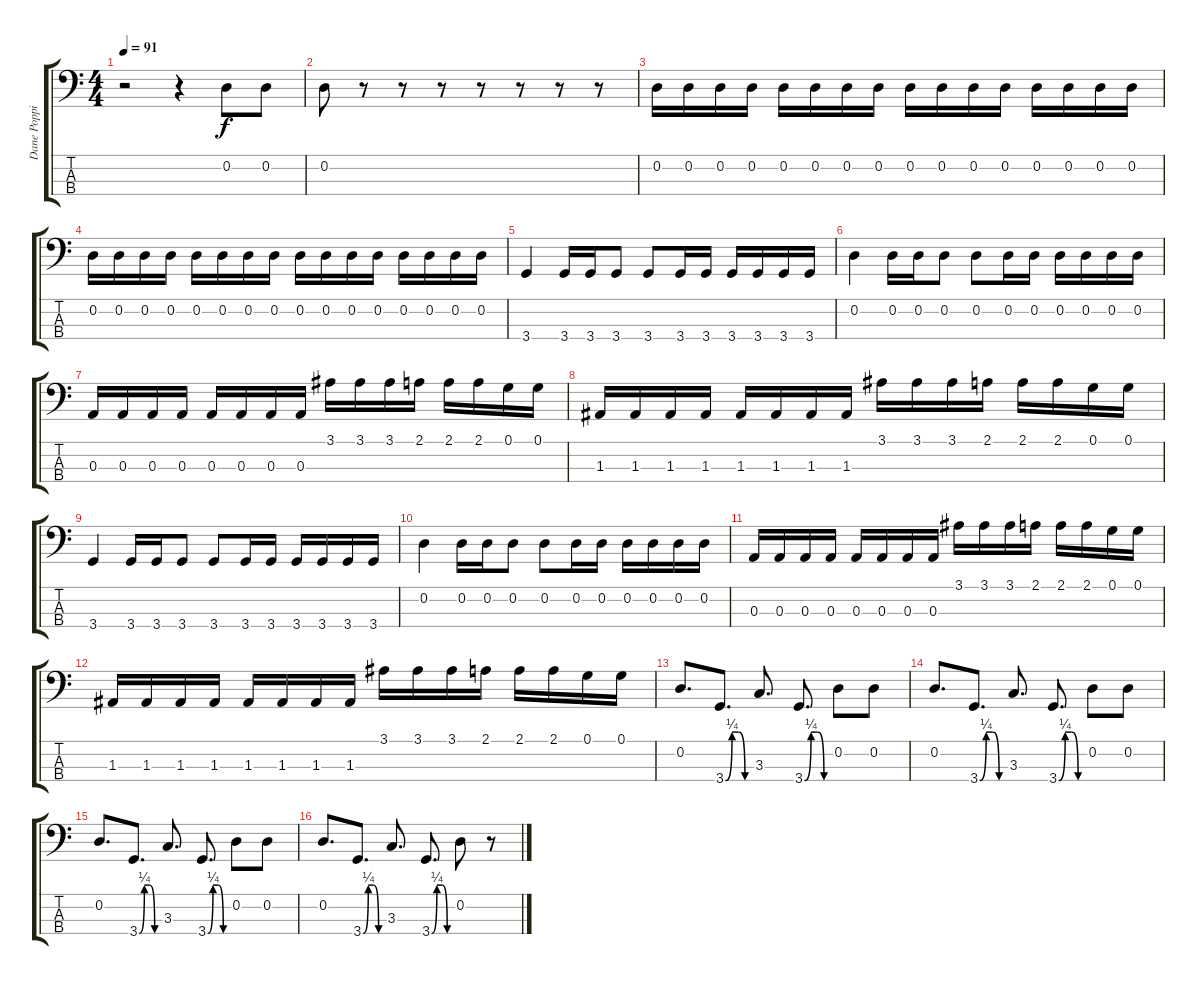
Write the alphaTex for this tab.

\track ("Dane Poppin" "Dane Poppi") {instrument electricbassfinger}
\staff {score tabs}
\tuning (G2 D2 A1 E1) {hide}
\ts (4 4)
\tempo 91
\clef f4
\ks c
r.2{dy f} r.4 0.2.8 0.2.8 |
0.2.8 r.8 r.8 r.8 r.8 r.8 r.8 r.8 |
0.2.16 0.2.16 0.2.16 0.2.16 0.2.16 0.2.16 0.2.16 0.2.16 0.2.16 0.2.16 0.2.16 0.2.16 0.2.16 0.2.16 0.2.16 0.2.16 |
0.2.16 0.2.16 0.2.16 0.2.16 0.2.16 0.2.16 0.2.16 0.2.16 0.2.16 0.2.16 0.2.16 0.2.16 0.2.16 0.2.16 0.2.16 0.2.16 |
3.4.4 3.4.16 3.4.16 3.4.8 3.4.8 3.4.16 3.4.16 3.4.16 3.4.16 3.4.16 3.4.16 |
0.2.4 0.2.16 0.2.16 0.2.8 0.2.8 0.2.16 0.2.16 0.2.16 0.2.16 0.2.16 0.2.16 |
0.3.16 0.3.16 0.3.16 0.3.16 0.3.16 0.3.16 0.3.16 0.3.16 3.1.16 3.1.16 3.1.16 2.1.16 2.1.16 2.1.16 0.1.16 0.1.16 |
1.3.16 1.3.16 1.3.16 1.3.16 1.3.16 1.3.16 1.3.16 1.3.16 3.1.16 3.1.16 3.1.16 2.1.16 2.1.16 2.1.16 0.1.16 0.1.16 |
3.4.4 3.4.16 3.4.16 3.4.8 3.4.8 3.4.16 3.4.16 3.4.16 3.4.16 3.4.16 3.4.16 |
0.2.4 0.2.16 0.2.16 0.2.8 0.2.8 0.2.16 0.2.16 0.2.16 0.2.16 0.2.16 0.2.16 |
0.3.16 0.3.16 0.3.16 0.3.16 0.3.16 0.3.16 0.3.16 0.3.16 3.1.16 3.1.16 3.1.16 2.1.16 2.1.16 2.1.16 0.1.16 0.1.16 |
1.3.16 1.3.16 1.3.16 1.3.16 1.3.16 1.3.16 1.3.16 1.3.16 3.1.16 3.1.16 3.1.16 2.1.16 2.1.16 2.1.16 0.1.16 0.1.16 |
0.2.8{d volume 16} 3.4{be (custom 0 0 15 1 30 1 45 0 60 0)}.8{d} 3.3.8{d} 3.4{be (custom 0 0 15 1 30 1 45 0 60 0)}.8{d} 0.2.8 0.2.8 |
0.2.8{d} 3.4{be (custom 0 0 15 1 30 1 45 0 60 0)}.8{d} 3.3.8{d} 3.4{be (custom 0 0 15 1 30 1 45 0 60 0)}.8{d} 0.2.8 0.2.8 |
0.2.8{d} 3.4{be (custom 0 0 15 1 30 1 45 0 60 0)}.8{d} 3.3.8{d} 3.4{be (custom 0 0 15 1 30 1 45 0 60 0)}.8{d} 0.2.8 0.2.8 |
0.2.8{d} 3.4{be (custom 0 0 15 1 30 1 45 0 60 0)}.8{d} 3.3.8{d} 3.4{be (custom 0 0 15 1 30 1 45 0 60 0)}.8{d} 0.2.8 r.8
